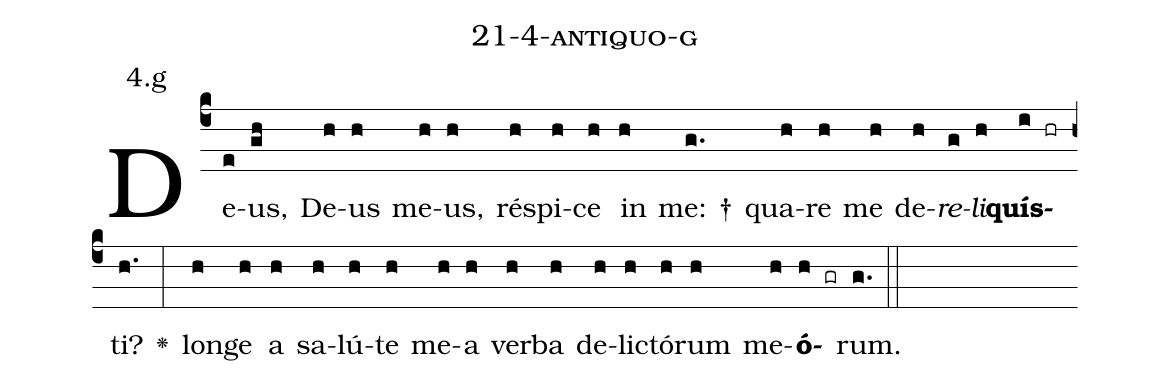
name: 21-4-antiquo-g;
annotation: 4.g;
%%
(c4)De(e)us,(gh) De(h)us(h) me(h)us,(h) ré(h)spi(h)ce(h) in(h) me: †(g.) qua(h)re(h) me(h) de(h)<i>re</i>(g)<i>li</i>(h)<b>quís</b>(i hr)ti?(h.) <v>\greheightstar</v>(:) lon(h)ge(h) a(h) sa(h)lú(h)te(h) me(h)a(h) ver(h)ba(h) de(h)lic(h)tó(h)rum(h) me(h)<b>ó</b>(h gr)rum.(g.) (::)


%E(h) u(h) o(h) u(h) a(h) e.(g.) (::)
